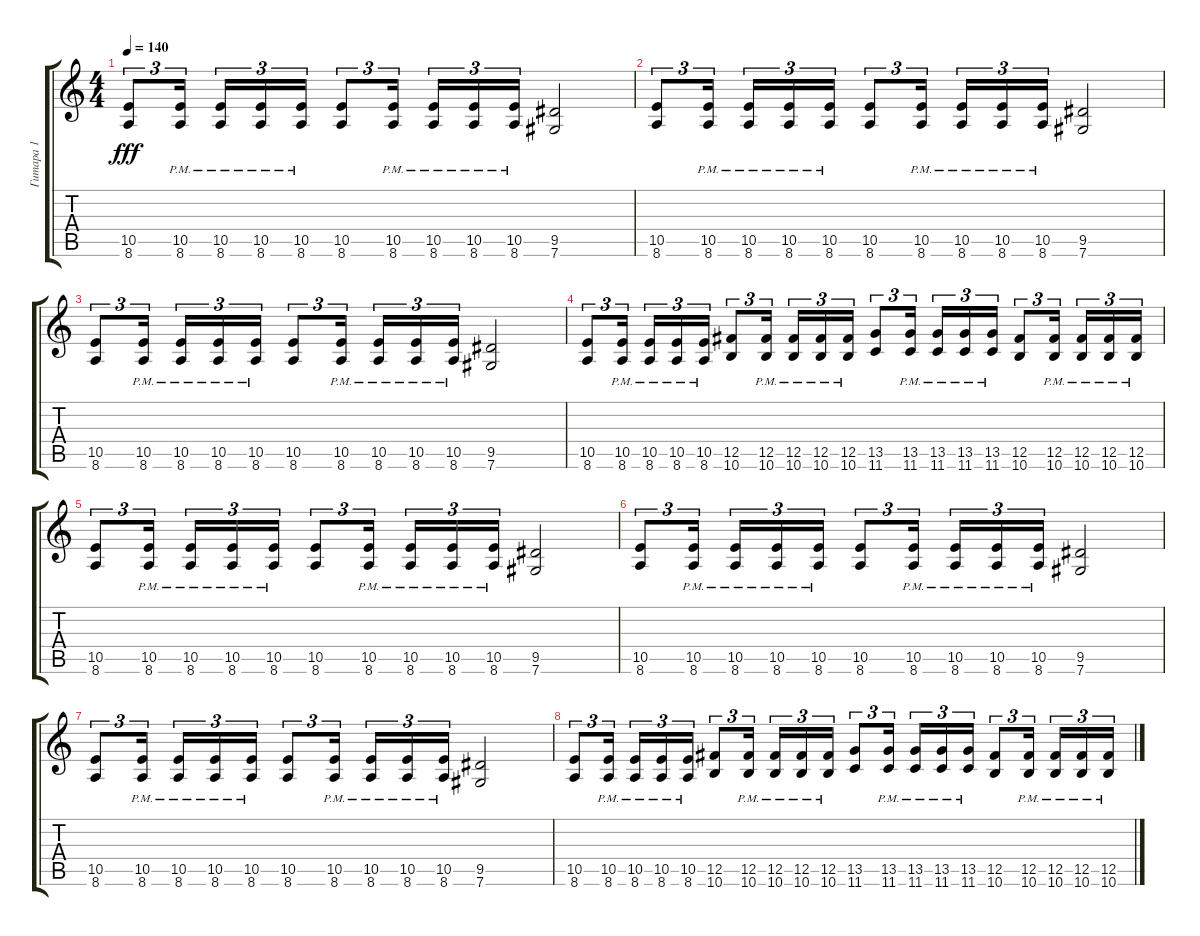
\track ("Гитара 1" "Гитара 1") {instrument distortionguitar}
\staff {score tabs}
\tuning (Db4 Ab3 E3 B2 Gb2 Db2) {hide}
\ts (4 4)
\tempo 140
\clef g2
\ks c
(10.5 8.6).8{tu (3 2) dy fff} (10.5{pm} 8.6{pm}).16{tu (3 2) beam splitsecondary} (10.5{pm} 8.6{pm}).16{tu (3 2)} (10.5{pm} 8.6{pm}).16{tu (3 2)} (10.5{pm} 8.6{pm}).16{tu (3 2)} (10.5 8.6).8{tu (3 2)} (10.5{pm} 8.6{pm}).16{tu (3 2) beam splitsecondary} (10.5{pm} 8.6{pm}).16{tu (3 2)} (10.5{pm} 8.6{pm}).16{tu (3 2)} (10.5{pm} 8.6{pm}).16{tu (3 2)} (9.5 7.6).2 |
(10.5 8.6).8{tu (3 2)} (10.5{pm} 8.6{pm}).16{tu (3 2) beam splitsecondary} (10.5{pm} 8.6{pm}).16{tu (3 2)} (10.5{pm} 8.6{pm}).16{tu (3 2)} (10.5{pm} 8.6{pm}).16{tu (3 2)} (10.5 8.6).8{tu (3 2)} (10.5{pm} 8.6{pm}).16{tu (3 2) beam splitsecondary} (10.5{pm} 8.6{pm}).16{tu (3 2)} (10.5{pm} 8.6{pm}).16{tu (3 2)} (10.5{pm} 8.6{pm}).16{tu (3 2)} (9.5 7.6).2 |
(10.5 8.6).8{tu (3 2)} (10.5{pm} 8.6{pm}).16{tu (3 2) beam splitsecondary} (10.5{pm} 8.6{pm}).16{tu (3 2)} (10.5{pm} 8.6{pm}).16{tu (3 2)} (10.5{pm} 8.6{pm}).16{tu (3 2)} (10.5 8.6).8{tu (3 2)} (10.5{pm} 8.6{pm}).16{tu (3 2) beam splitsecondary} (10.5{pm} 8.6{pm}).16{tu (3 2)} (10.5{pm} 8.6{pm}).16{tu (3 2)} (10.5{pm} 8.6{pm}).16{tu (3 2)} (9.5 7.6).2 |
(10.5 8.6).8{tu (3 2)} (10.5{pm} 8.6{pm}).16{tu (3 2) beam splitsecondary} (10.5{pm} 8.6{pm}).16{tu (3 2)} (10.5{pm} 8.6{pm}).16{tu (3 2)} (10.5{pm} 8.6{pm}).16{tu (3 2)} (12.5 10.6).8{tu (3 2)} (12.5{pm} 10.6{pm}).16{tu (3 2) beam splitsecondary} (12.5{pm} 10.6{pm}).16{tu (3 2)} (12.5{pm} 10.6{pm}).16{tu (3 2)} (12.5{pm} 10.6{pm}).16{tu (3 2)} (13.5 11.6).8{tu (3 2)} (13.5{pm} 11.6{pm}).16{tu (3 2) beam splitsecondary} (13.5{pm} 11.6{pm}).16{tu (3 2)} (13.5{pm} 11.6{pm}).16{tu (3 2)} (13.5{pm} 11.6{pm}).16{tu (3 2)} (12.5 10.6).8{tu (3 2)} (12.5{pm} 10.6{pm}).16{tu (3 2) beam splitsecondary} (12.5{pm} 10.6{pm}).16{tu (3 2)} (12.5{pm} 10.6{pm}).16{tu (3 2)} (12.5{pm} 10.6{pm}).16{tu (3 2)} |
(10.5 8.6).8{tu (3 2)} (10.5{pm} 8.6{pm}).16{tu (3 2) beam splitsecondary} (10.5{pm} 8.6{pm}).16{tu (3 2)} (10.5{pm} 8.6{pm}).16{tu (3 2)} (10.5{pm} 8.6{pm}).16{tu (3 2)} (10.5 8.6).8{tu (3 2)} (10.5{pm} 8.6{pm}).16{tu (3 2) beam splitsecondary} (10.5{pm} 8.6{pm}).16{tu (3 2)} (10.5{pm} 8.6{pm}).16{tu (3 2)} (10.5{pm} 8.6{pm}).16{tu (3 2)} (9.5 7.6).2 |
(10.5 8.6).8{tu (3 2)} (10.5{pm} 8.6{pm}).16{tu (3 2) beam splitsecondary} (10.5{pm} 8.6{pm}).16{tu (3 2)} (10.5{pm} 8.6{pm}).16{tu (3 2)} (10.5{pm} 8.6{pm}).16{tu (3 2)} (10.5 8.6).8{tu (3 2)} (10.5{pm} 8.6{pm}).16{tu (3 2) beam splitsecondary} (10.5{pm} 8.6{pm}).16{tu (3 2)} (10.5{pm} 8.6{pm}).16{tu (3 2)} (10.5{pm} 8.6{pm}).16{tu (3 2)} (9.5 7.6).2 |
(10.5 8.6).8{tu (3 2)} (10.5{pm} 8.6{pm}).16{tu (3 2) beam splitsecondary} (10.5{pm} 8.6{pm}).16{tu (3 2)} (10.5{pm} 8.6{pm}).16{tu (3 2)} (10.5{pm} 8.6{pm}).16{tu (3 2)} (10.5 8.6).8{tu (3 2)} (10.5{pm} 8.6{pm}).16{tu (3 2) beam splitsecondary} (10.5{pm} 8.6{pm}).16{tu (3 2)} (10.5{pm} 8.6{pm}).16{tu (3 2)} (10.5{pm} 8.6{pm}).16{tu (3 2)} (9.5 7.6).2 |
(10.5 8.6).8{tu (3 2)} (10.5{pm} 8.6{pm}).16{tu (3 2) beam splitsecondary} (10.5{pm} 8.6{pm}).16{tu (3 2)} (10.5{pm} 8.6{pm}).16{tu (3 2)} (10.5{pm} 8.6{pm}).16{tu (3 2)} (12.5 10.6).8{tu (3 2)} (12.5{pm} 10.6{pm}).16{tu (3 2) beam splitsecondary} (12.5{pm} 10.6{pm}).16{tu (3 2)} (12.5{pm} 10.6{pm}).16{tu (3 2)} (12.5{pm} 10.6{pm}).16{tu (3 2)} (13.5 11.6).8{tu (3 2)} (13.5{pm} 11.6{pm}).16{tu (3 2) beam splitsecondary} (13.5{pm} 11.6{pm}).16{tu (3 2)} (13.5{pm} 11.6{pm}).16{tu (3 2)} (13.5{pm} 11.6{pm}).16{tu (3 2)} (12.5 10.6).8{tu (3 2)} (12.5{pm} 10.6{pm}).16{tu (3 2) beam splitsecondary} (12.5{pm} 10.6{pm}).16{tu (3 2)} (12.5{pm} 10.6{pm}).16{tu (3 2)} (12.5{pm} 10.6{pm}).16{tu (3 2)}
